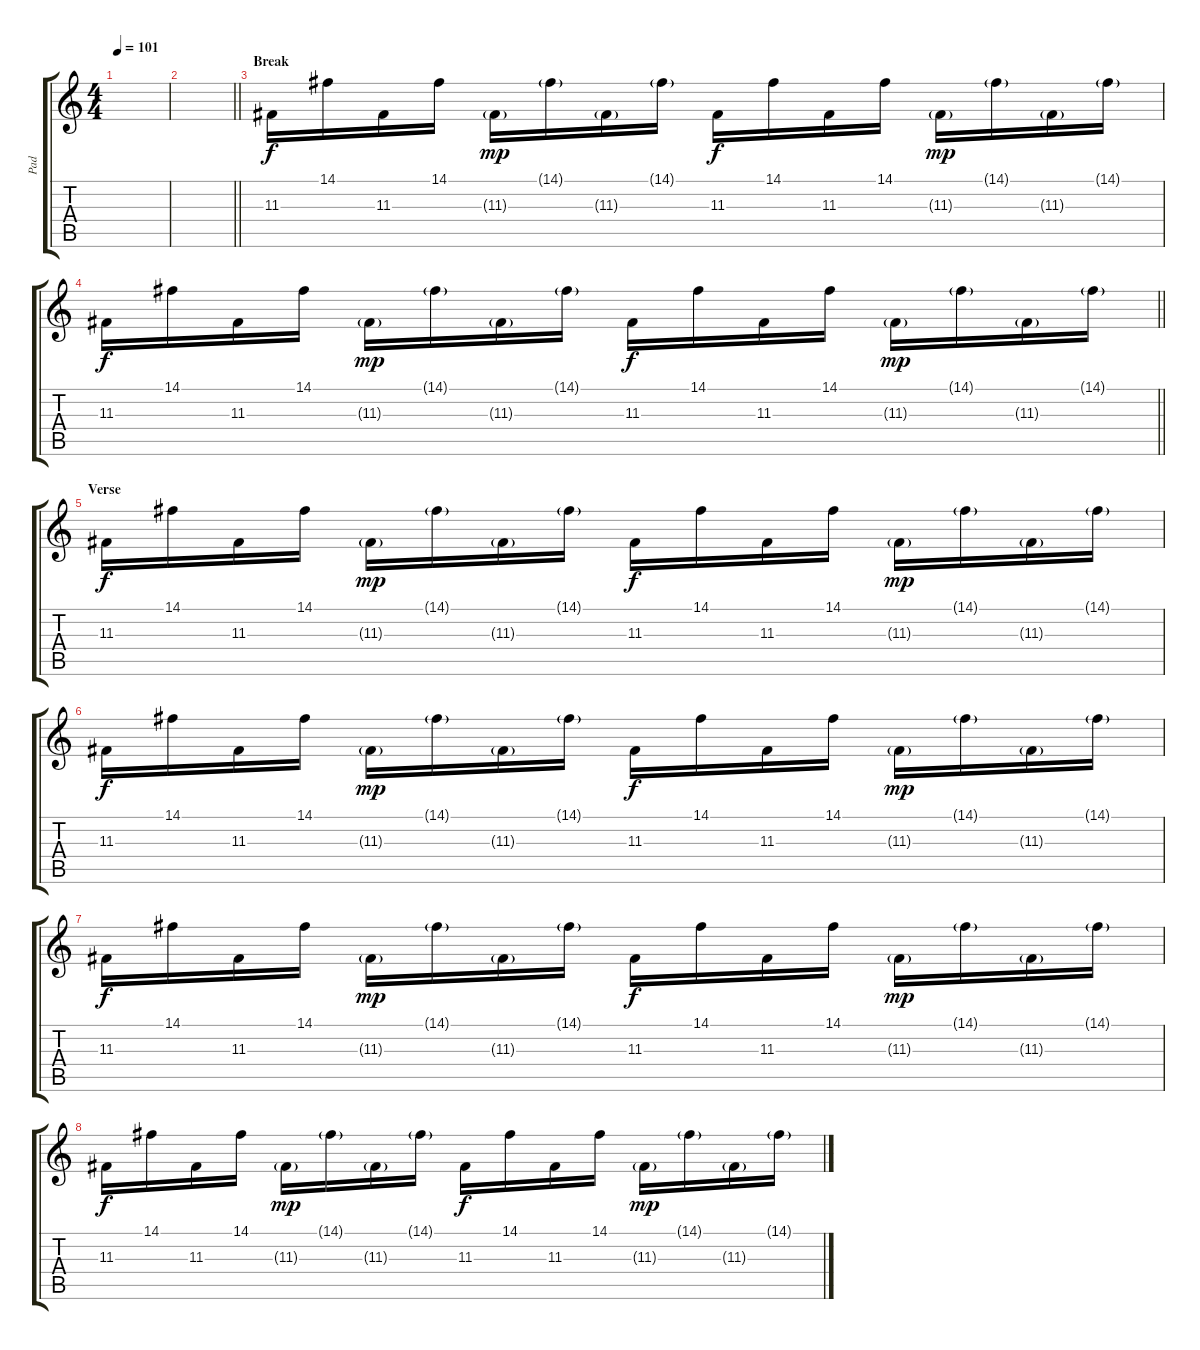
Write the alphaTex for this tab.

\track ("Pad" "Pad") {instrument lead6voice}
\staff {score tabs}
\tuning (E4 B3 G3 D3 A2 D2) {hide}
\ts (4 4)
\tempo 101
\clef g2
\ks c
|
\barLineRight lightlight
|
\section ("" "Break")
11.3.16{dy f balance 14} 14.1.16 11.3.16 14.1.16{balance 3} 11.3{g}.16{dy mp} 14.1{g}.16 11.3{g}.16 14.1{g}.16 11.3.16{dy f balance 14} 14.1.16 11.3.16 14.1.16{balance 3} 11.3{g}.16{dy mp} 14.1{g}.16 11.3{g}.16 14.1{g}.16 |
\barLineRight lightlight
11.3.16{dy f balance 14} 14.1.16 11.3.16 14.1.16{balance 3} 11.3{g}.16{dy mp} 14.1{g}.16 11.3{g}.16 14.1{g}.16 11.3.16{dy f balance 14} 14.1.16 11.3.16 14.1.16{balance 3} 11.3{g}.16{dy mp} 14.1{g}.16 11.3{g}.16 14.1{g}.16 |
\section ("" "Verse")
11.3.16{dy f balance 14} 14.1.16 11.3.16 14.1.16{balance 3} 11.3{g}.16{dy mp} 14.1{g}.16 11.3{g}.16 14.1{g}.16 11.3.16{dy f balance 14} 14.1.16 11.3.16 14.1.16{balance 3} 11.3{g}.16{dy mp} 14.1{g}.16 11.3{g}.16 14.1{g}.16 |
11.3.16{dy f balance 14} 14.1.16 11.3.16 14.1.16{balance 3} 11.3{g}.16{dy mp} 14.1{g}.16 11.3{g}.16 14.1{g}.16 11.3.16{dy f balance 14} 14.1.16 11.3.16 14.1.16{balance 3} 11.3{g}.16{dy mp} 14.1{g}.16 11.3{g}.16 14.1{g}.16 |
11.3.16{dy f balance 14} 14.1.16 11.3.16 14.1.16{balance 3} 11.3{g}.16{dy mp} 14.1{g}.16 11.3{g}.16 14.1{g}.16 11.3.16{dy f balance 14} 14.1.16 11.3.16 14.1.16{balance 3} 11.3{g}.16{dy mp} 14.1{g}.16 11.3{g}.16 14.1{g}.16 |
11.3.16{dy f balance 14} 14.1.16 11.3.16 14.1.16{balance 3} 11.3{g}.16{dy mp} 14.1{g}.16 11.3{g}.16 14.1{g}.16 11.3.16{dy f balance 14} 14.1.16 11.3.16 14.1.16{balance 3} 11.3{g}.16{dy mp} 14.1{g}.16 11.3{g}.16 14.1{g}.16
